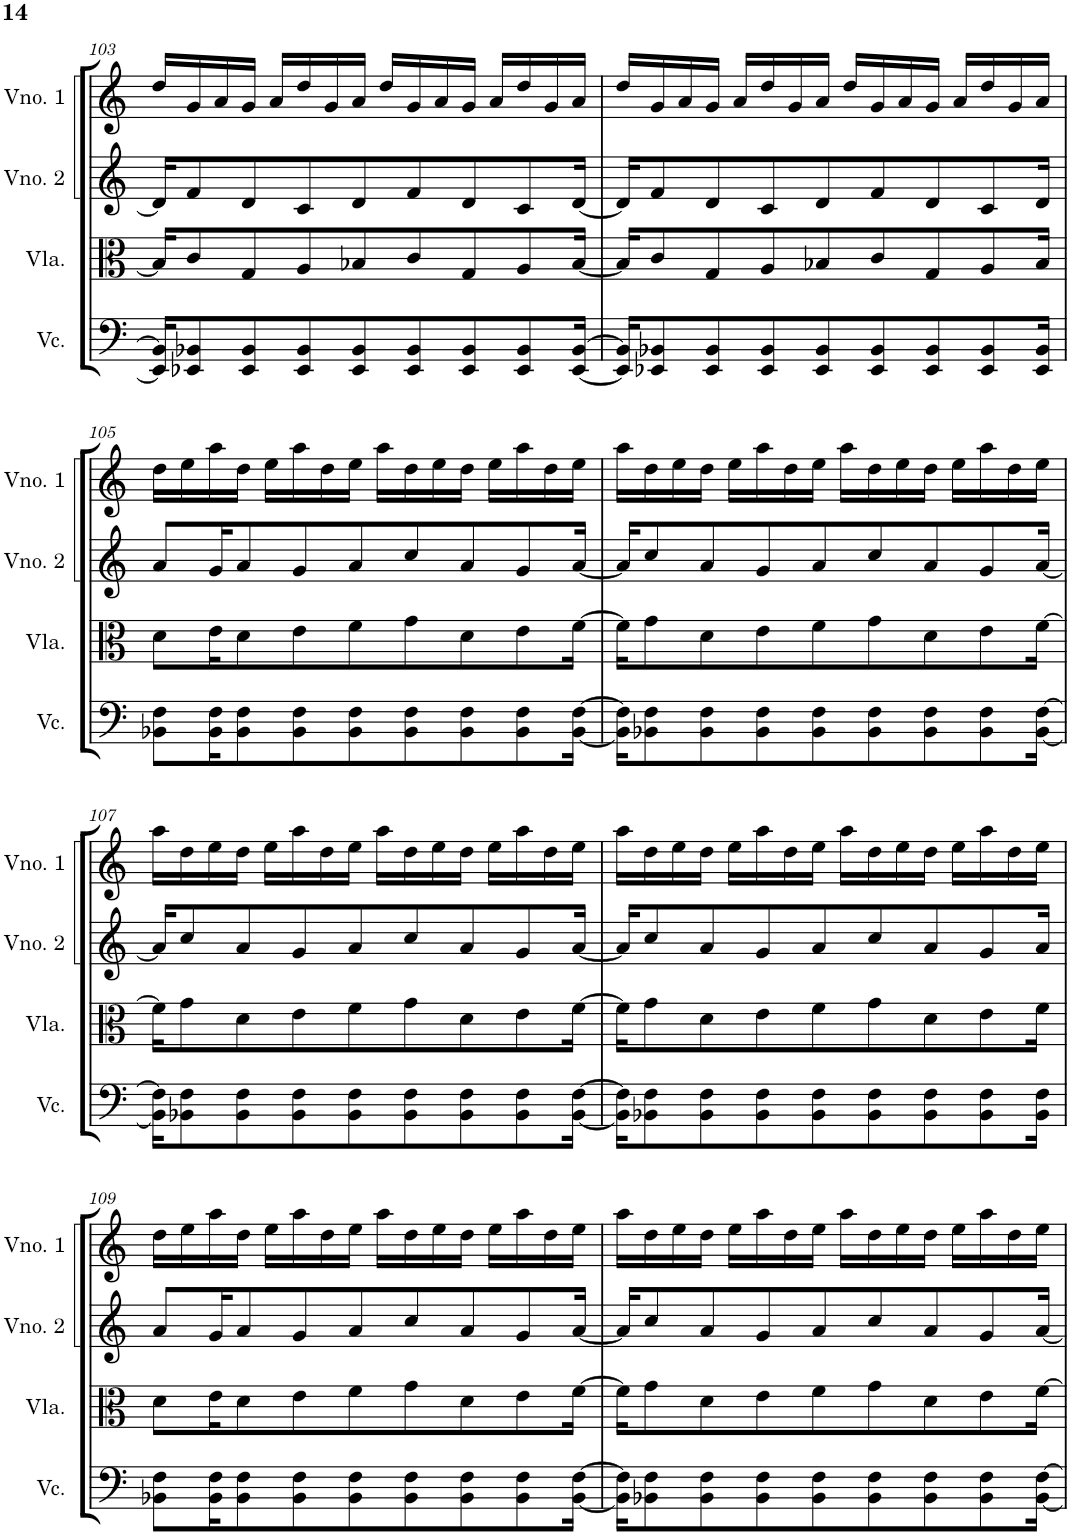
**kern	**kern	**kern	**kern
*part4	*part3	*part2	*part1
*staff4	*staff3	*staff2	*staff1
*I"Violoncelo	*I"Viola	*I"Violino 2	*I"Violino 1
*I'Vc.	*I'Vla.	*I'Vno. 2	*I'Vno. 1
!!LO:PB:g=z
*clefF4	*clefC3	*clefG2	*clefG2
*k[]	*k[]	*k[]	*k[]
*M4/4	*M4/4	*M4/4	*M4/4
=103	=103	=103	=103
16EE-/] 16BB-/]KL	16B-/KL]	16d/KL]	16dd/LL
8EE-X/ 8BB-X/	8c/	8f/	16g/
.	.	.	16a/
8EE-/ 8BB-/	8G/	8d/	16g/JJ
.	.	.	16a/LL
8EE-/ 8BB-/	8A/	8c/	16dd/
.	.	.	16g/
8EE-/ 8BB-/	8B-X/	8d/	16a/JJ
.	.	.	16dd/LL
8EE-/ 8BB-/	8c/	8f/	16g/
.	.	.	16a/
8EE-/ 8BB-/	8G/	8d/	16g/JJ
.	.	.	16a/LL
8EE-/ 8BB-/	8A/	8c/	16dd/
.	.	.	16g/
[16EE-/ [16BB-/Jk	[16B-/Jk	[16d/Jk	16a/JJ
=104	=104	=104	=104
16EE-/] 16BB-/]KL	16B-/KL]	16d/KL]	16dd/LL
8EE-X/ 8BB-X/	8c/	8f/	16g/
.	.	.	16a/
8EE-/ 8BB-/	8G/	8d/	16g/JJ
.	.	.	16a/LL
8EE-/ 8BB-/	8A/	8c/	16dd/
.	.	.	16g/
8EE-/ 8BB-/	8B-X/	8d/	16a/JJ
.	.	.	16dd/LL
8EE-/ 8BB-/	8c/	8f/	16g/
.	.	.	16a/
8EE-/ 8BB-/	8G/	8d/	16g/JJ
.	.	.	16a/LL
8EE-/ 8BB-/	8A/	8c/	16dd/
.	.	.	16g/
16EE-/ 16BB-/Jk	16B-/Jk	16d/Jk	16a/JJ
!!LO:LB:g=z
=105	=105	=105	=105
8BB-X\ 8F\L	8d\L	8a/L	16dd\LL
.	.	.	16ee\
16BB-\ 16F\K	16e\K	16g/K	16aa\
8BB-\ 8F\	8d\	8a/	16dd\JJ
.	.	.	16ee\LL
8BB-\ 8F\	8e\	8g/	16aa\
.	.	.	16dd\
8BB-\ 8F\	8f\	8a/	16ee\JJ
.	.	.	16aa\LL
8BB-\ 8F\	8g\	8cc/	16dd\
.	.	.	16ee\
8BB-\ 8F\	8d\	8a/	16dd\JJ
.	.	.	16ee\LL
8BB-\ 8F\	8e\	8g/	16aa\
.	.	.	16dd\
[16BB-\ [16F\Jk	[16f\Jk	[16a/Jk	16ee\JJ
=106	=106	=106	=106
16BB-\] 16F\]KL	16f\KL]	16a/KL]	16aa\LL
8BB-X\ 8F\	8g\	8cc/	16dd\
.	.	.	16ee\
8BB-\ 8F\	8d\	8a/	16dd\JJ
.	.	.	16ee\LL
8BB-\ 8F\	8e\	8g/	16aa\
.	.	.	16dd\
8BB-\ 8F\	8f\	8a/	16ee\JJ
.	.	.	16aa\LL
8BB-\ 8F\	8g\	8cc/	16dd\
.	.	.	16ee\
8BB-\ 8F\	8d\	8a/	16dd\JJ
.	.	.	16ee\LL
8BB-\ 8F\	8e\	8g/	16aa\
.	.	.	16dd\
[16BB-\ [16F\Jk	[16f\Jk	[16a/Jk	16ee\JJ
!!LO:LB:g=z
=107	=107	=107	=107
16BB-\] 16F\]KL	16f\KL]	16a/KL]	16aa\LL
8BB-X\ 8F\	8g\	8cc/	16dd\
.	.	.	16ee\
8BB-\ 8F\	8d\	8a/	16dd\JJ
.	.	.	16ee\LL
8BB-\ 8F\	8e\	8g/	16aa\
.	.	.	16dd\
8BB-\ 8F\	8f\	8a/	16ee\JJ
.	.	.	16aa\LL
8BB-\ 8F\	8g\	8cc/	16dd\
.	.	.	16ee\
8BB-\ 8F\	8d\	8a/	16dd\JJ
.	.	.	16ee\LL
8BB-\ 8F\	8e\	8g/	16aa\
.	.	.	16dd\
[16BB-\ [16F\Jk	[16f\Jk	[16a/Jk	16ee\JJ
=108	=108	=108	=108
16BB-\] 16F\]KL	16f\KL]	16a/KL]	16aa\LL
8BB-X\ 8F\	8g\	8cc/	16dd\
.	.	.	16ee\
8BB-\ 8F\	8d\	8a/	16dd\JJ
.	.	.	16ee\LL
8BB-\ 8F\	8e\	8g/	16aa\
.	.	.	16dd\
8BB-\ 8F\	8f\	8a/	16ee\JJ
.	.	.	16aa\LL
8BB-\ 8F\	8g\	8cc/	16dd\
.	.	.	16ee\
8BB-\ 8F\	8d\	8a/	16dd\JJ
.	.	.	16ee\LL
8BB-\ 8F\	8e\	8g/	16aa\
.	.	.	16dd\
16BB-\ 16F\Jk	16f\Jk	16a/Jk	16ee\JJ
!!LO:LB:g=z
=109	=109	=109	=109
8BB-X\ 8F\L	8d\L	8a/L	16dd\LL
.	.	.	16ee\
16BB-\ 16F\K	16e\K	16g/K	16aa\
8BB-\ 8F\	8d\	8a/	16dd\JJ
.	.	.	16ee\LL
8BB-\ 8F\	8e\	8g/	16aa\
.	.	.	16dd\
8BB-\ 8F\	8f\	8a/	16ee\JJ
.	.	.	16aa\LL
8BB-\ 8F\	8g\	8cc/	16dd\
.	.	.	16ee\
8BB-\ 8F\	8d\	8a/	16dd\JJ
.	.	.	16ee\LL
8BB-\ 8F\	8e\	8g/	16aa\
.	.	.	16dd\
[16BB-\ [16F\Jk	[16f\Jk	[16a/Jk	16ee\JJ
=110	=110	=110	=110
16BB-\] 16F\]KL	16f\KL]	16a/KL]	16aa\LL
8BB-X\ 8F\	8g\	8cc/	16dd\
.	.	.	16ee\
8BB-\ 8F\	8d\	8a/	16dd\JJ
.	.	.	16ee\LL
8BB-\ 8F\	8e\	8g/	16aa\
.	.	.	16dd\
8BB-\ 8F\	8f\	8a/	16ee\JJ
.	.	.	16aa\LL
8BB-\ 8F\	8g\	8cc/	16dd\
.	.	.	16ee\
8BB-\ 8F\	8d\	8a/	16dd\JJ
.	.	.	16ee\LL
8BB-\ 8F\	8e\	8g/	16aa\
.	.	.	16dd\
[16BB-\ [16F\Jk	[16f\Jk	[16a/Jk	16ee\JJ
=	=	=	=
*-	*-	*-	*-
